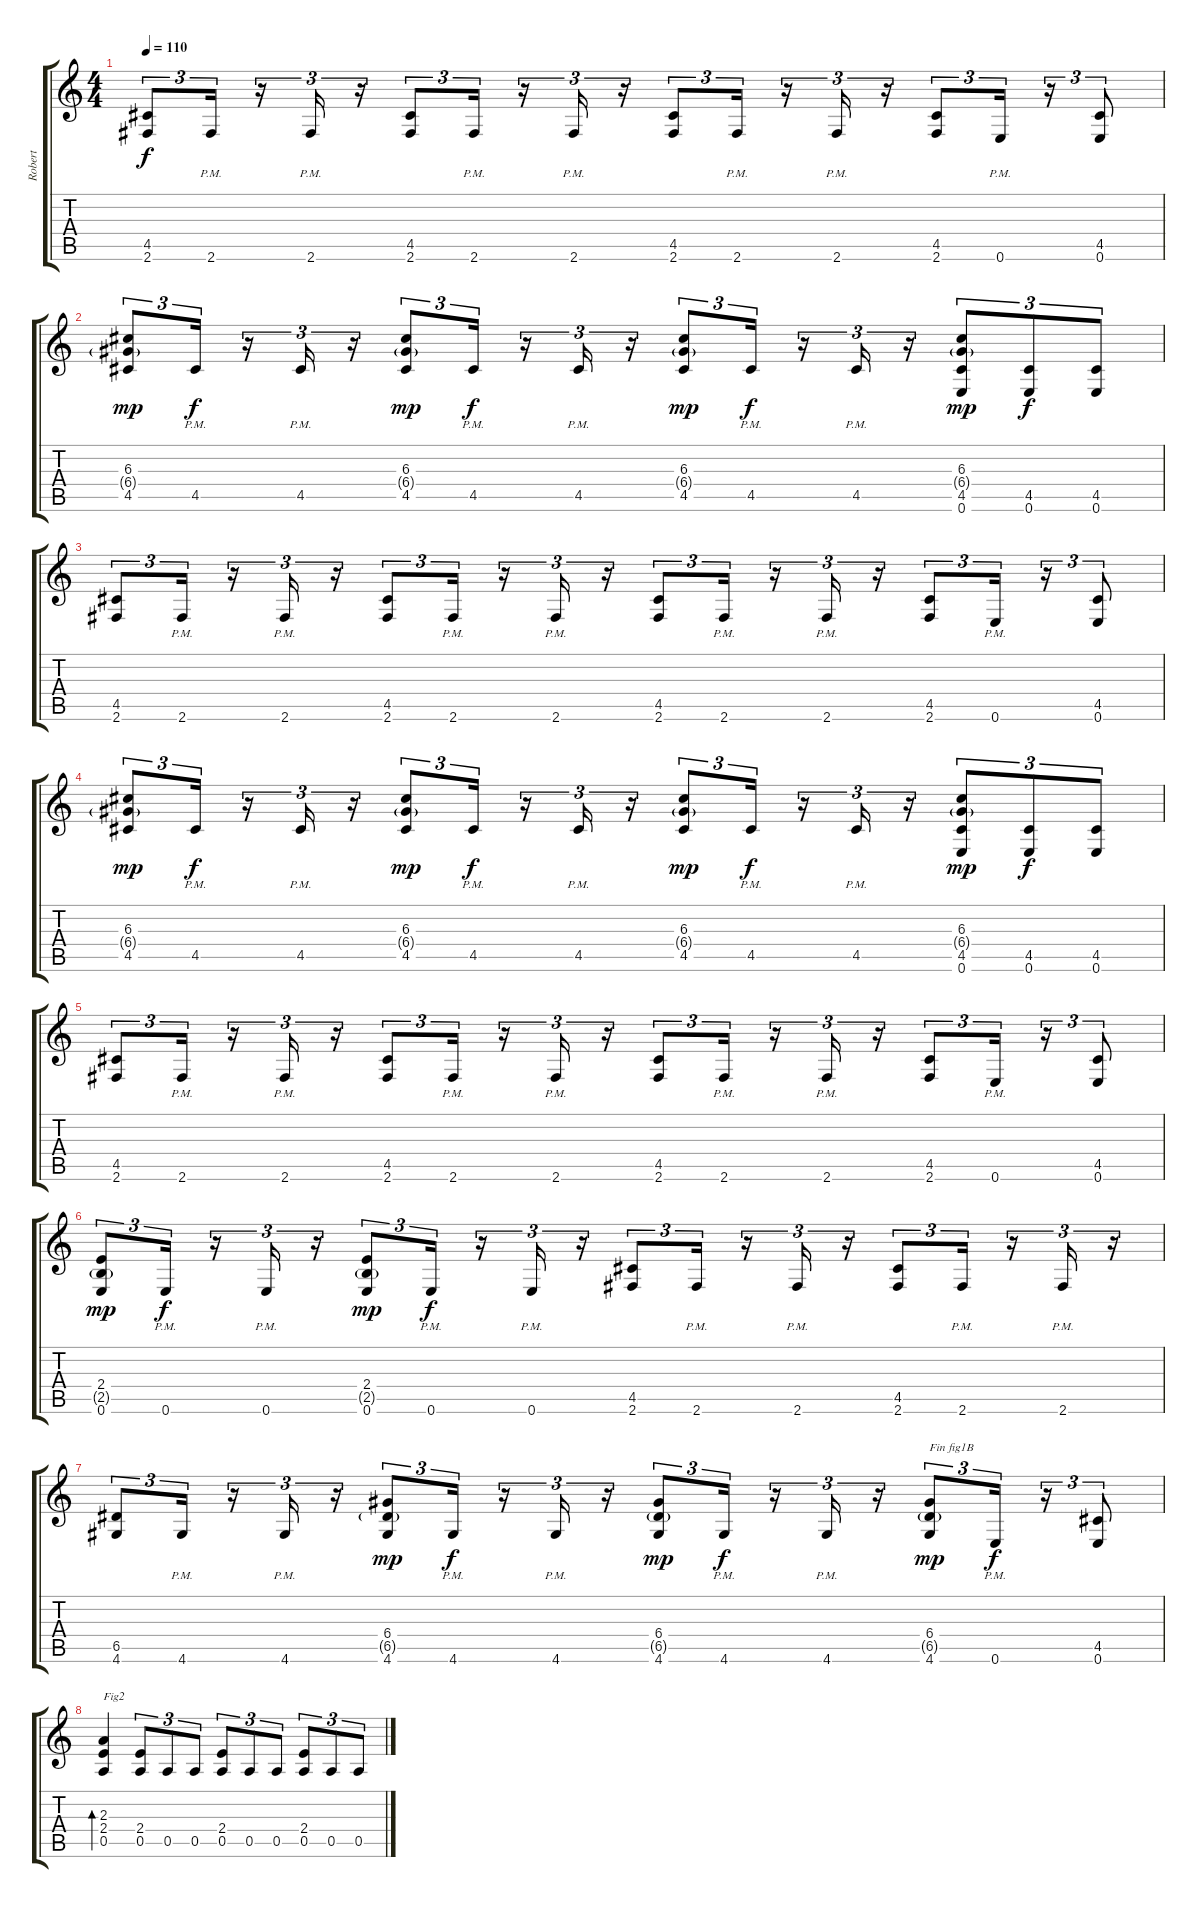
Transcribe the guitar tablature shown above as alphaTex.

\track ("Robert" "Robert") {instrument electricguitarclean}
\staff {score tabs}
\tuning (E4 B3 G3 D3 A2 E2) {hide}
\ts (4 4)
\tempo 110
\clef g2
\ks c
(4.5 2.6).8{tu (3 2) dy f} 2.6{pm}.16{tu (3 2)} r.16{tu (3 2)} 2.6{pm}.16{tu (3 2)} r.16{tu (3 2)} (4.5 2.6).8{tu (3 2)} 2.6{pm}.16{tu (3 2)} r.16{tu (3 2)} 2.6{pm}.16{tu (3 2)} r.16{tu (3 2)} (4.5 2.6).8{tu (3 2)} 2.6{pm}.16{tu (3 2)} r.16{tu (3 2)} 2.6{pm}.16{tu (3 2)} r.16{tu (3 2)} (4.5 2.6).8{tu (3 2)} 0.6{pm}.16{tu (3 2)} r.16{tu (3 2)} (4.5 0.6).8{tu (3 2)} |
(6.3 6.4{g} 4.5).8{tu (3 2) dy mp} 4.5{pm}.16{tu (3 2) dy f} r.16{tu (3 2)} 4.5{pm}.16{tu (3 2)} r.16{tu (3 2)} (6.3 6.4{g} 4.5).8{tu (3 2) dy mp} 4.5{pm}.16{tu (3 2) dy f} r.16{tu (3 2)} 4.5{pm}.16{tu (3 2)} r.16{tu (3 2)} (6.3 6.4{g} 4.5).8{tu (3 2) dy mp} 4.5{pm}.16{tu (3 2) dy f} r.16{tu (3 2)} 4.5{pm}.16{tu (3 2)} r.16{tu (3 2)} (6.3 6.4{g} 4.5 0.6).8{tu (3 2) dy mp} (4.5 0.6).8{tu (3 2) dy f} (4.5 0.6).8{tu (3 2)} |
(4.5 2.6).8{tu (3 2)} 2.6{pm}.16{tu (3 2)} r.16{tu (3 2)} 2.6{pm}.16{tu (3 2)} r.16{tu (3 2)} (4.5 2.6).8{tu (3 2)} 2.6{pm}.16{tu (3 2)} r.16{tu (3 2)} 2.6{pm}.16{tu (3 2)} r.16{tu (3 2)} (4.5 2.6).8{tu (3 2)} 2.6{pm}.16{tu (3 2)} r.16{tu (3 2)} 2.6{pm}.16{tu (3 2)} r.16{tu (3 2)} (4.5 2.6).8{tu (3 2)} 0.6{pm}.16{tu (3 2)} r.16{tu (3 2)} (4.5 0.6).8{tu (3 2)} |
(6.3 6.4{g} 4.5).8{tu (3 2) dy mp} 4.5{pm}.16{tu (3 2) dy f} r.16{tu (3 2)} 4.5{pm}.16{tu (3 2)} r.16{tu (3 2)} (6.3 6.4{g} 4.5).8{tu (3 2) dy mp} 4.5{pm}.16{tu (3 2) dy f} r.16{tu (3 2)} 4.5{pm}.16{tu (3 2)} r.16{tu (3 2)} (6.3 6.4{g} 4.5).8{tu (3 2) dy mp} 4.5{pm}.16{tu (3 2) dy f} r.16{tu (3 2)} 4.5{pm}.16{tu (3 2)} r.16{tu (3 2)} (6.3 6.4{g} 4.5 0.6).8{tu (3 2) dy mp} (4.5 0.6).8{tu (3 2) dy f} (4.5 0.6).8{tu (3 2)} |
(4.5 2.6).8{tu (3 2)} 2.6{pm}.16{tu (3 2)} r.16{tu (3 2)} 2.6{pm}.16{tu (3 2)} r.16{tu (3 2)} (4.5 2.6).8{tu (3 2)} 2.6{pm}.16{tu (3 2)} r.16{tu (3 2)} 2.6{pm}.16{tu (3 2)} r.16{tu (3 2)} (4.5 2.6).8{tu (3 2)} 2.6{pm}.16{tu (3 2)} r.16{tu (3 2)} 2.6{pm}.16{tu (3 2)} r.16{tu (3 2)} (4.5 2.6).8{tu (3 2)} 0.6{pm}.16{tu (3 2)} r.16{tu (3 2)} (4.5 0.6).8{tu (3 2)} |
(2.4 2.5{g} 0.6).8{tu (3 2) dy mp} 0.6{pm}.16{tu (3 2) dy f} r.16{tu (3 2)} 0.6{pm}.16{tu (3 2)} r.16{tu (3 2)} (2.4 2.5{g} 0.6).8{tu (3 2) dy mp} 0.6{pm}.16{tu (3 2) dy f} r.16{tu (3 2)} 0.6{pm}.16{tu (3 2)} r.16{tu (3 2)} (4.5 2.6).8{tu (3 2)} 2.6{pm}.16{tu (3 2)} r.16{tu (3 2)} 2.6{pm}.16{tu (3 2)} r.16{tu (3 2)} (4.5 2.6).8{tu (3 2)} 2.6{pm}.16{tu (3 2)} r.16{tu (3 2)} 2.6{pm}.16{tu (3 2)} r.16{tu (3 2)} |
(6.5 4.6).8{tu (3 2)} 4.6{pm}.16{tu (3 2)} r.16{tu (3 2)} 4.6{pm}.16{tu (3 2)} r.16{tu (3 2)} (6.4 6.5{g} 4.6).8{tu (3 2) dy mp} 4.6{pm}.16{tu (3 2) dy f} r.16{tu (3 2)} 4.6{pm}.16{tu (3 2)} r.16{tu (3 2)} (6.4 6.5{g} 4.6).8{tu (3 2) dy mp} 4.6{pm}.16{tu (3 2) dy f} r.16{tu (3 2)} 4.6{pm}.16{tu (3 2)} r.16{tu (3 2)} (6.4 6.5{g} 4.6).8{tu (3 2) txt "Fin fig1B" dy mp} 0.6{pm}.16{tu (3 2) dy f} r.16{tu (3 2)} (4.5 0.6).8{tu (3 2)} |
(2.3 2.4 0.5).4{bd 60 txt "Fig2"} (2.4 0.5).8{tu (3 2)} 0.5.8{tu (3 2)} 0.5.8{tu (3 2)} (2.4 0.5).8{tu (3 2)} 0.5.8{tu (3 2)} 0.5.8{tu (3 2)} (2.4 0.5).8{tu (3 2)} 0.5.8{tu (3 2)} 0.5.8{tu (3 2)}
